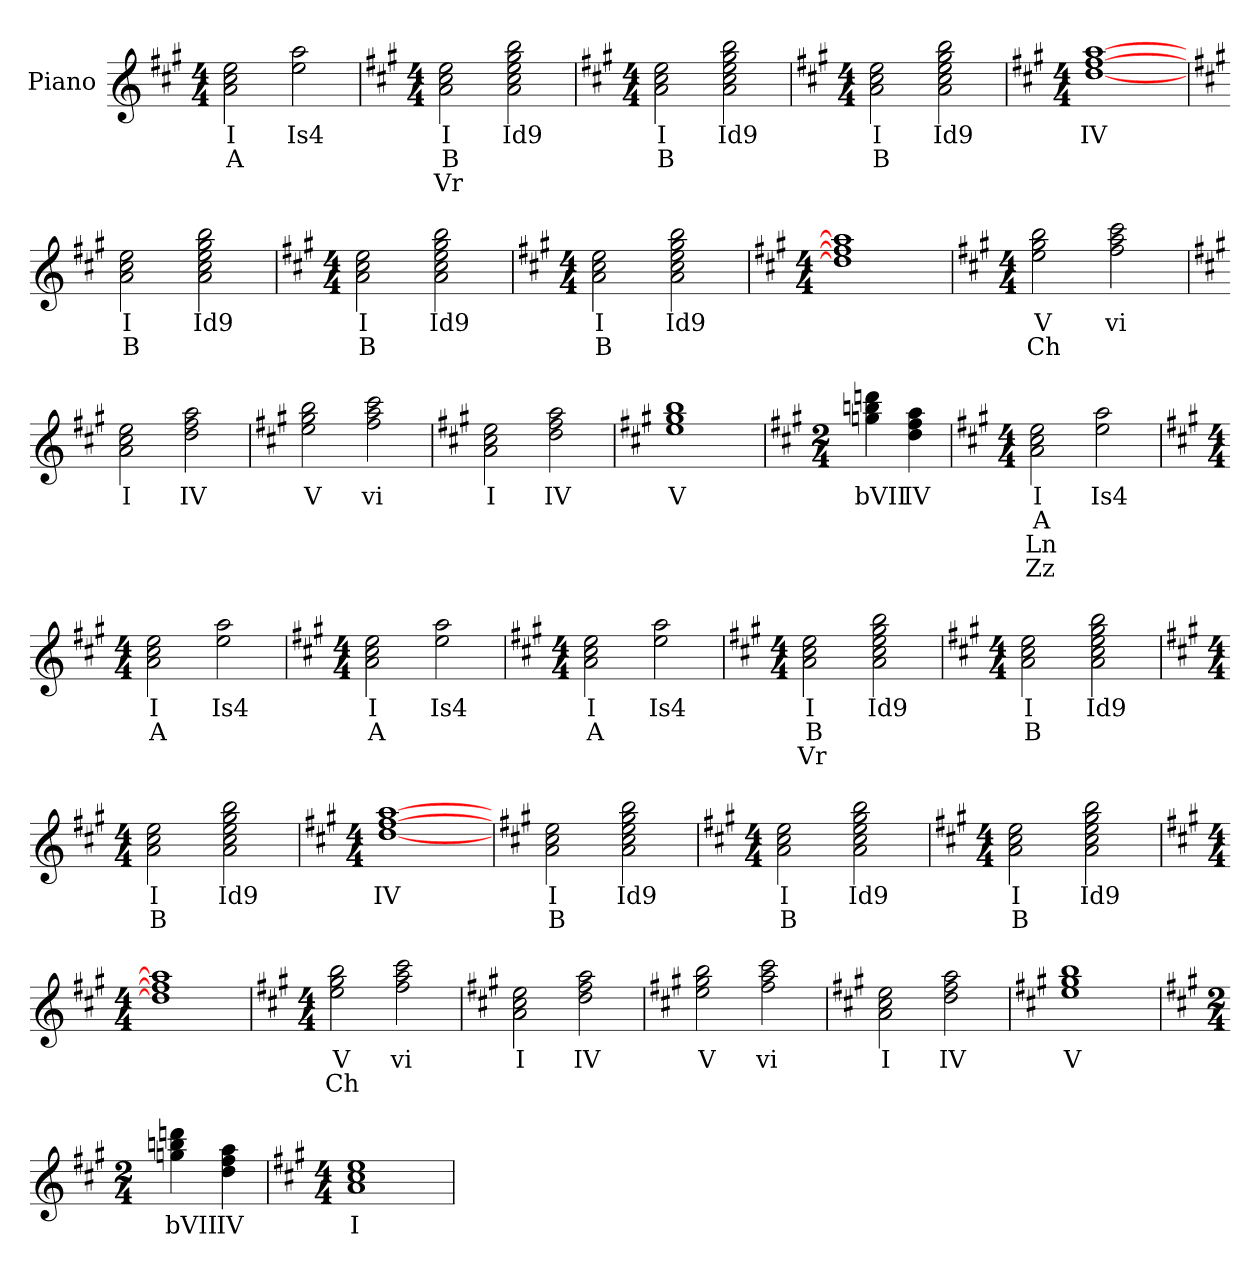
**kern	**text	**text	**text	**text
*part1	*part1	*part1	*part1	*part1
*staff1	*staff1	*staff1	*staff1	*staff1
*I"Piano	*	*	*	*
*I'Pno	*	*	*	*
*k[f#c#g#]	*	*	*	*
*A:	*	*	*	*
*M4/4	*	*	*	*
=	=	=	=	=
2a 2cc# 2ee	I	A	.	.
2ee 2aa	Is4	.	.	.
=	=	=	=	=
*k[f#c#g#]	*	*	*	*
*A:	*	*	*	*
*M4/4	*	*	*	*
2a 2cc# 2ee	I	B	Vr	.
2a 2cc# 2ee 2gg# 2bb	Id9	.	.	.
=	=	=	=	=
*k[f#c#g#]	*	*	*	*
*A:	*	*	*	*
*M4/4	*	*	*	*
2a 2cc# 2ee	I	B	.	.
2a 2cc# 2ee 2gg# 2bb	Id9	.	.	.
=	=	=	=	=
*k[f#c#g#]	*	*	*	*
*A:	*	*	*	*
*M4/4	*	*	*	*
2a 2cc# 2ee	I	B	.	.
2a 2cc# 2ee 2gg# 2bb	Id9	.	.	.
=	=	=	=	=
*k[f#c#g#]	*	*	*	*
*A:	*	*	*	*
*M4/4	*	*	*	*
[1dd [1ff# [1aa	IV	.	.	.
=	=	=	=	=
*k[f#c#g#]	*	*	*	*
*A:	*	*	*	*
2a 2cc# 2ee	I	B	.	.
2a 2cc# 2ee 2gg# 2bb	Id9	.	.	.
=	=	=	=	=
*k[f#c#g#]	*	*	*	*
*A:	*	*	*	*
*M4/4	*	*	*	*
2a 2cc# 2ee	I	B	.	.
2a 2cc# 2ee 2gg# 2bb	Id9	.	.	.
=	=	=	=	=
*k[f#c#g#]	*	*	*	*
*A:	*	*	*	*
*M4/4	*	*	*	*
2a 2cc# 2ee	I	B	.	.
2a 2cc# 2ee 2gg# 2bb	Id9	.	.	.
=	=	=	=	=
*k[f#c#g#]	*	*	*	*
*A:	*	*	*	*
*M4/4	*	*	*	*
1dd] 1ff#] 1aa]	.	.	.	.
=	=	=	=	=
*k[f#c#g#]	*	*	*	*
*A:	*	*	*	*
*M4/4	*	*	*	*
2ee 2gg# 2bb	V	Ch	.	.
2ff# 2aa 2ccc#	vi	.	.	.
=	=	=	=	=
*k[f#c#g#]	*	*	*	*
*A:	*	*	*	*
2a 2cc# 2ee	I	.	.	.
2dd 2ff# 2aa	IV	.	.	.
=	=	=	=	=
*k[f#c#g#]	*	*	*	*
*A:	*	*	*	*
2ee 2gg# 2bb	V	.	.	.
2ff# 2aa 2ccc#	vi	.	.	.
=	=	=	=	=
*k[f#c#g#]	*	*	*	*
*A:	*	*	*	*
2a 2cc# 2ee	I	.	.	.
2dd 2ff# 2aa	IV	.	.	.
=	=	=	=	=
*k[f#c#g#]	*	*	*	*
*A:	*	*	*	*
1ee 1gg# 1bb	V	.	.	.
=	=	=	=	=
*k[f#c#g#]	*	*	*	*
*A:	*	*	*	*
*M2/4	*	*	*	*
4ggn 4bbn 4dddn	bVII	.	.	.
4dd 4ff# 4aa	IV	.	.	.
=	=	=	=	=
*k[f#c#g#]	*	*	*	*
*A:	*	*	*	*
*M4/4	*	*	*	*
2a 2cc# 2ee	I	A	Ln	Zz
2ee 2aa	Is4	.	.	.
=	=	=	=	=
*k[f#c#g#]	*	*	*	*
*A:	*	*	*	*
*M4/4	*	*	*	*
2a 2cc# 2ee	I	A	.	.
2ee 2aa	Is4	.	.	.
=	=	=	=	=
*k[f#c#g#]	*	*	*	*
*A:	*	*	*	*
*M4/4	*	*	*	*
2a 2cc# 2ee	I	A	.	.
2ee 2aa	Is4	.	.	.
=	=	=	=	=
*k[f#c#g#]	*	*	*	*
*A:	*	*	*	*
*M4/4	*	*	*	*
2a 2cc# 2ee	I	A	.	.
2ee 2aa	Is4	.	.	.
=	=	=	=	=
*k[f#c#g#]	*	*	*	*
*A:	*	*	*	*
*M4/4	*	*	*	*
2a 2cc# 2ee	I	B	Vr	.
2a 2cc# 2ee 2gg# 2bb	Id9	.	.	.
=	=	=	=	=
*k[f#c#g#]	*	*	*	*
*A:	*	*	*	*
*M4/4	*	*	*	*
2a 2cc# 2ee	I	B	.	.
2a 2cc# 2ee 2gg# 2bb	Id9	.	.	.
=	=	=	=	=
*k[f#c#g#]	*	*	*	*
*A:	*	*	*	*
*M4/4	*	*	*	*
2a 2cc# 2ee	I	B	.	.
2a 2cc# 2ee 2gg# 2bb	Id9	.	.	.
=	=	=	=	=
*k[f#c#g#]	*	*	*	*
*A:	*	*	*	*
*M4/4	*	*	*	*
[1dd [1ff# [1aa	IV	.	.	.
=	=	=	=	=
*k[f#c#g#]	*	*	*	*
*A:	*	*	*	*
2a 2cc# 2ee	I	B	.	.
2a 2cc# 2ee 2gg# 2bb	Id9	.	.	.
=	=	=	=	=
*k[f#c#g#]	*	*	*	*
*A:	*	*	*	*
*M4/4	*	*	*	*
2a 2cc# 2ee	I	B	.	.
2a 2cc# 2ee 2gg# 2bb	Id9	.	.	.
=	=	=	=	=
*k[f#c#g#]	*	*	*	*
*A:	*	*	*	*
*M4/4	*	*	*	*
2a 2cc# 2ee	I	B	.	.
2a 2cc# 2ee 2gg# 2bb	Id9	.	.	.
=	=	=	=	=
*k[f#c#g#]	*	*	*	*
*A:	*	*	*	*
*M4/4	*	*	*	*
1dd] 1ff#] 1aa]	.	.	.	.
=	=	=	=	=
*k[f#c#g#]	*	*	*	*
*A:	*	*	*	*
*M4/4	*	*	*	*
2ee 2gg# 2bb	V	Ch	.	.
2ff# 2aa 2ccc#	vi	.	.	.
=	=	=	=	=
*k[f#c#g#]	*	*	*	*
*A:	*	*	*	*
2a 2cc# 2ee	I	.	.	.
2dd 2ff# 2aa	IV	.	.	.
=	=	=	=	=
*k[f#c#g#]	*	*	*	*
*A:	*	*	*	*
2ee 2gg# 2bb	V	.	.	.
2ff# 2aa 2ccc#	vi	.	.	.
=	=	=	=	=
*k[f#c#g#]	*	*	*	*
*A:	*	*	*	*
2a 2cc# 2ee	I	.	.	.
2dd 2ff# 2aa	IV	.	.	.
=	=	=	=	=
*k[f#c#g#]	*	*	*	*
*A:	*	*	*	*
1ee 1gg# 1bb	V	.	.	.
=	=	=	=	=
*k[f#c#g#]	*	*	*	*
*A:	*	*	*	*
*M2/4	*	*	*	*
4ggn 4bbn 4dddn	bVII	.	.	.
4dd 4ff# 4aa	IV	.	.	.
=	=	=	=	=
*k[f#c#g#]	*	*	*	*
*A:	*	*	*	*
*M4/4	*	*	*	*
1a 1cc# 1ee	I	.	.	.
=	=	=	=	=
*-	*-	*-	*-	*-
